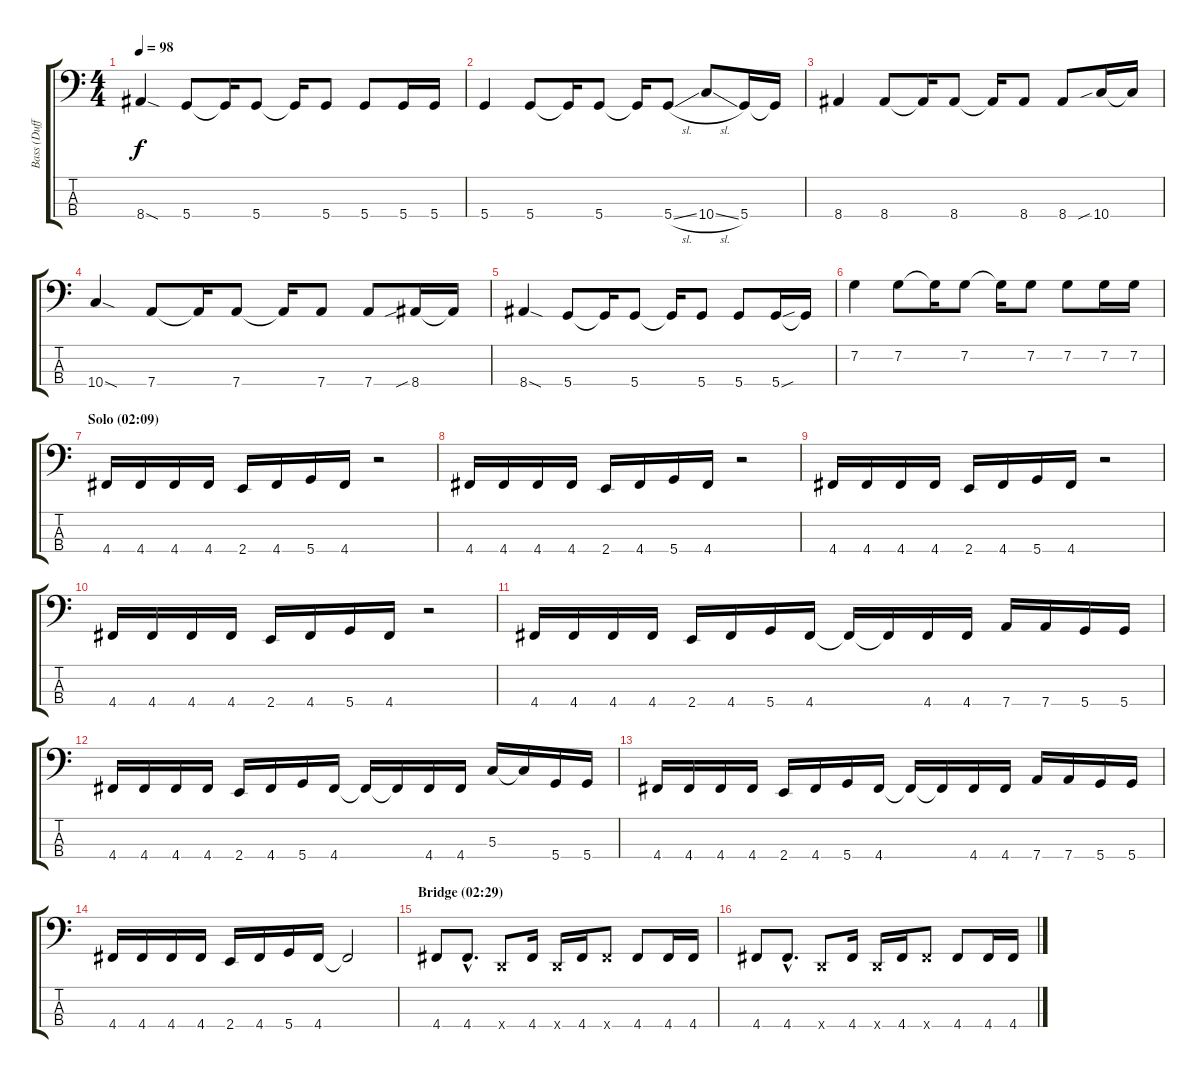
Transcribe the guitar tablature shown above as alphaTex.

\track ("Bass (Duff McKagan)" "Bass (Duff") {instrument electricbasspick}
\staff {score tabs}
\tuning (F2 C2 G1 D1) {hide}
\ts (4 4)
\tempo 98
\clef f4
\ks c
8.4{sod}.4{dy f} 5.4.8 5.4{t}.16 5.4.8 5.4{t}.16 5.4.8 5.4.8 5.4.16 5.4.16 |
5.4.4 5.4.8 5.4{t}.16 5.4.8 5.4{t}.16 5.4{sl}.8 10.4{sl}.8 5.4.16 5.4{t}.16 |
8.4.4 8.4.8 8.4{t}.16 8.4.8 8.4{t}.16 8.4.8 8.4.8 10.4{sib}.16 10.4{t}.16 |
10.4{sod}.4 7.4.8 7.4{t}.16 7.4.8 7.4{t}.16 7.4.8 7.4.8 8.4{sib}.16 8.4{t}.16 |
8.4{sod}.4 5.4.8 5.4{t}.16 5.4.8 5.4{t}.16 5.4.8 5.4.8 5.4{sou}.16 5.4{t}.16 |
7.2.4 7.2.8 7.2{t}.16 7.2.8 7.2{t}.16 7.2.8 7.2.8 7.2.16 7.2.16 |
\section ("" "Solo (02:09)")
4.4.16 4.4.16 4.4.16 4.4.16 2.4.16 4.4.16 5.4.16 4.4.16 r.2 |
4.4.16 4.4.16 4.4.16 4.4.16 2.4.16 4.4.16 5.4.16 4.4.16 r.2 |
4.4.16 4.4.16 4.4.16 4.4.16 2.4.16 4.4.16 5.4.16 4.4.16 r.2 |
4.4.16 4.4.16 4.4.16 4.4.16 2.4.16 4.4.16 5.4.16 4.4.16 r.2 |
4.4.16 4.4.16 4.4.16 4.4.16 2.4.16 4.4.16 5.4.16 4.4.16 4.4{t}.16 4.4{t}.16 4.4.16 4.4.16 7.4.16 7.4.16 5.4.16 5.4.16 |
4.4.16 4.4.16 4.4.16 4.4.16 2.4.16 4.4.16 5.4.16 4.4.16 4.4{t}.16 4.4{t}.16 4.4.16 4.4.16 5.3.16 5.3{t}.16 5.4.16 5.4.16 |
4.4.16 4.4.16 4.4.16 4.4.16 2.4.16 4.4.16 5.4.16 4.4.16 4.4{t}.16 4.4{t}.16 4.4.16 4.4.16 7.4.16 7.4.16 5.4.16 5.4.16 |
4.4.16 4.4.16 4.4.16 4.4.16 2.4.16 4.4.16 5.4.16 4.4.16 4.4{t}.2 |
\section ("" "Bridge (02:29)")
4.4.8{volume 12} 4.4{hac}.8{d} 0.4{x}.8 4.4.16 0.4{x}.16 4.4.16 4.4{x}.8 4.4.8 4.4.16 4.4.16 |
4.4.8 4.4{hac}.8{d} 0.4{x}.8 4.4.16 0.4{x}.16 4.4.16 4.4{x}.8 4.4.8 4.4.16 4.4.16
